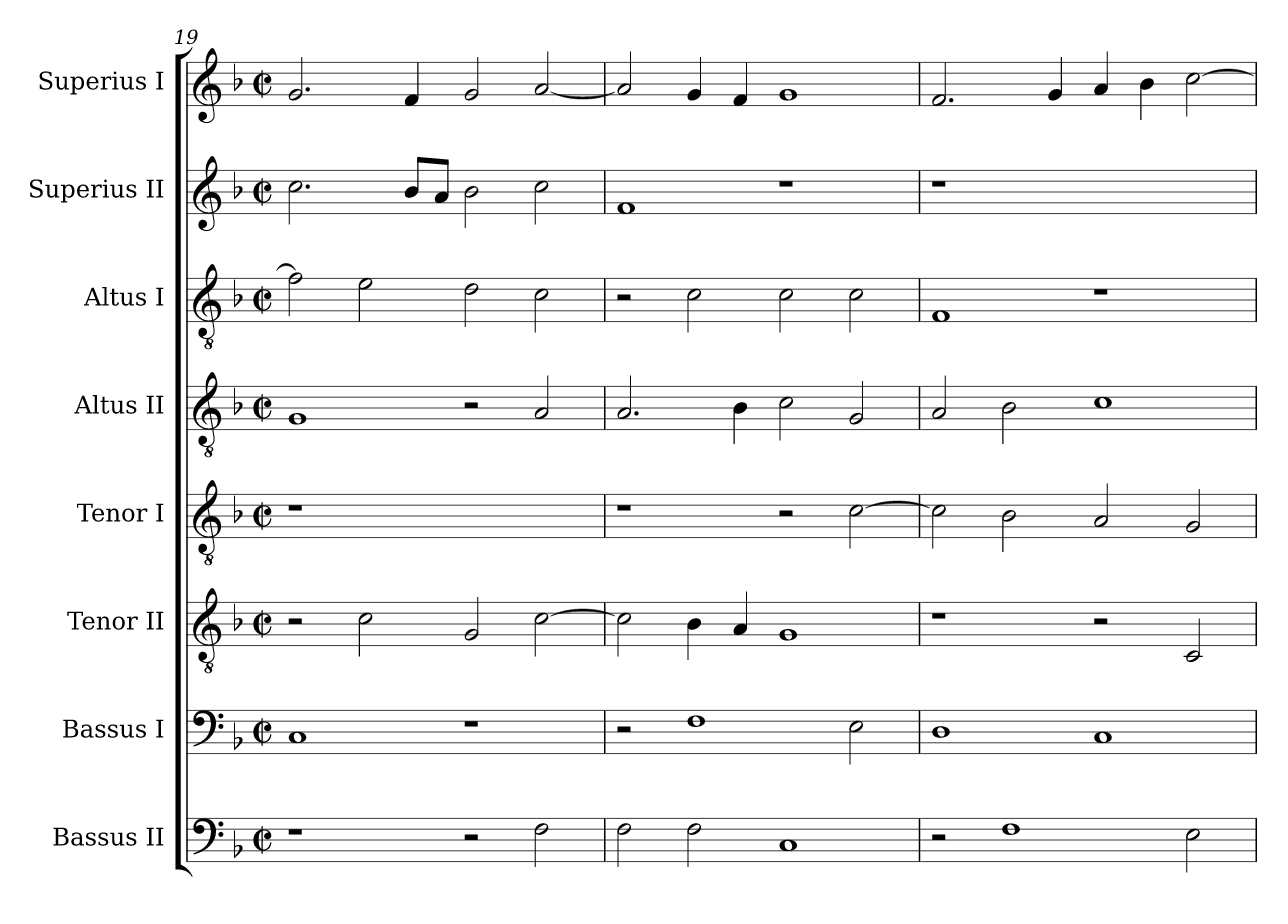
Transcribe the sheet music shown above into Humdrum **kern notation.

**kern	**kern	**kern	**kern	**kern	**kern	**kern	**kern
*part8	*part7	*part6	*part5	*part4	*part3	*part2	*part1
*staff8	*staff7	*staff6	*staff5	*staff4	*staff3	*staff2	*staff1
*I"Bassus II	*I"Bassus I	*I"Tenor II	*I"Tenor I	*I"Altus II	*I"Altus I	*I"Superius II	*I"Superius I
*I'B.	*I'B.	*I'T.	*I'T.	*	*	*I'S.	*I'S.
*clefF4	*clefF4	*clefGv2	*clefGv2	*clefGv2	*clefGv2	*clefG2	*clefG2
*	*	*ITrd7c12	*ITrd7c12	*ITrd7c12	*ITrd7c12	*	*
*k[b-]	*k[b-]	*k[b-]	*k[b-]	*k[b-]	*k[b-]	*k[b-]	*k[b-]
*F:	*F:	*F:	*F:	*F:	*F:	*F:	*F:
*M2/2	*M2/2	*M2/2	*M2/2	*M2/2	*M2/2	*M2/2	*M2/2
*met(c|)	*met(c|)	*met(c|)	*met(c|)	*met(c|)	*met(c|)	*met(c|)	*met(c|)
=19	=19	=19	=19	=19	=19	=19	=19
!	!	!	!LO:N:vis=1	!	!	!	!
1r	1Ci	2r	1r	1GGi	2Fi\]	2.cci\	2.gi/
.	.	2Ci\	.	.	2Ei\	.	.
.	.	.	.	.	.	8b-i/L	4fi/
.	.	.	.	.	.	8ai/J	.
2r	1r	2GGi/	1ryy	2r	2Di\	2b-i\	2gi/
2Fi\	.	[>2Ci\	.	2AAi/	2Ci\	2cci\	[<2ai/
=20	=20	=20	=20	=20	=20	=20	=20
2Fi\	2r	2Ci\]	1r	2.AAi/	2r	1fi	2ai/]
2Fi\	1Fi	4BB-i\	.	.	2Ci\	.	4gi/
.	.	4AAi/	.	4BB-i\	.	.	4fi/
1Ci	.	1GGi	2r	2Ci\	2Ci\	1r	1gi
.	2Ei\	.	[>2Ci\	2GGi/	2Ci\	.	.
=21	=21	=21	=21	=21	=21	=21	=21
!	!	!	!	!	!	!LO:N:vis=1	!
2r	1Di	1r	2Ci\]	2AAi/	1FFi	1r	2.fi/
1Fi	.	.	2BB-i\	2BB-i\	.	.	.
.	.	.	.	.	.	.	4gi/
.	1Ci	2r	2AAi/	1Ci	1r	1ryy	4ai/
.	.	.	.	.	.	.	4b-i\
2Ei\	.	2CCi/	2GGi/	.	.	.	[>2cci\
=	=	=	=	=	=	=	=
*-	*-	*-	*-	*-	*-	*-	*-
